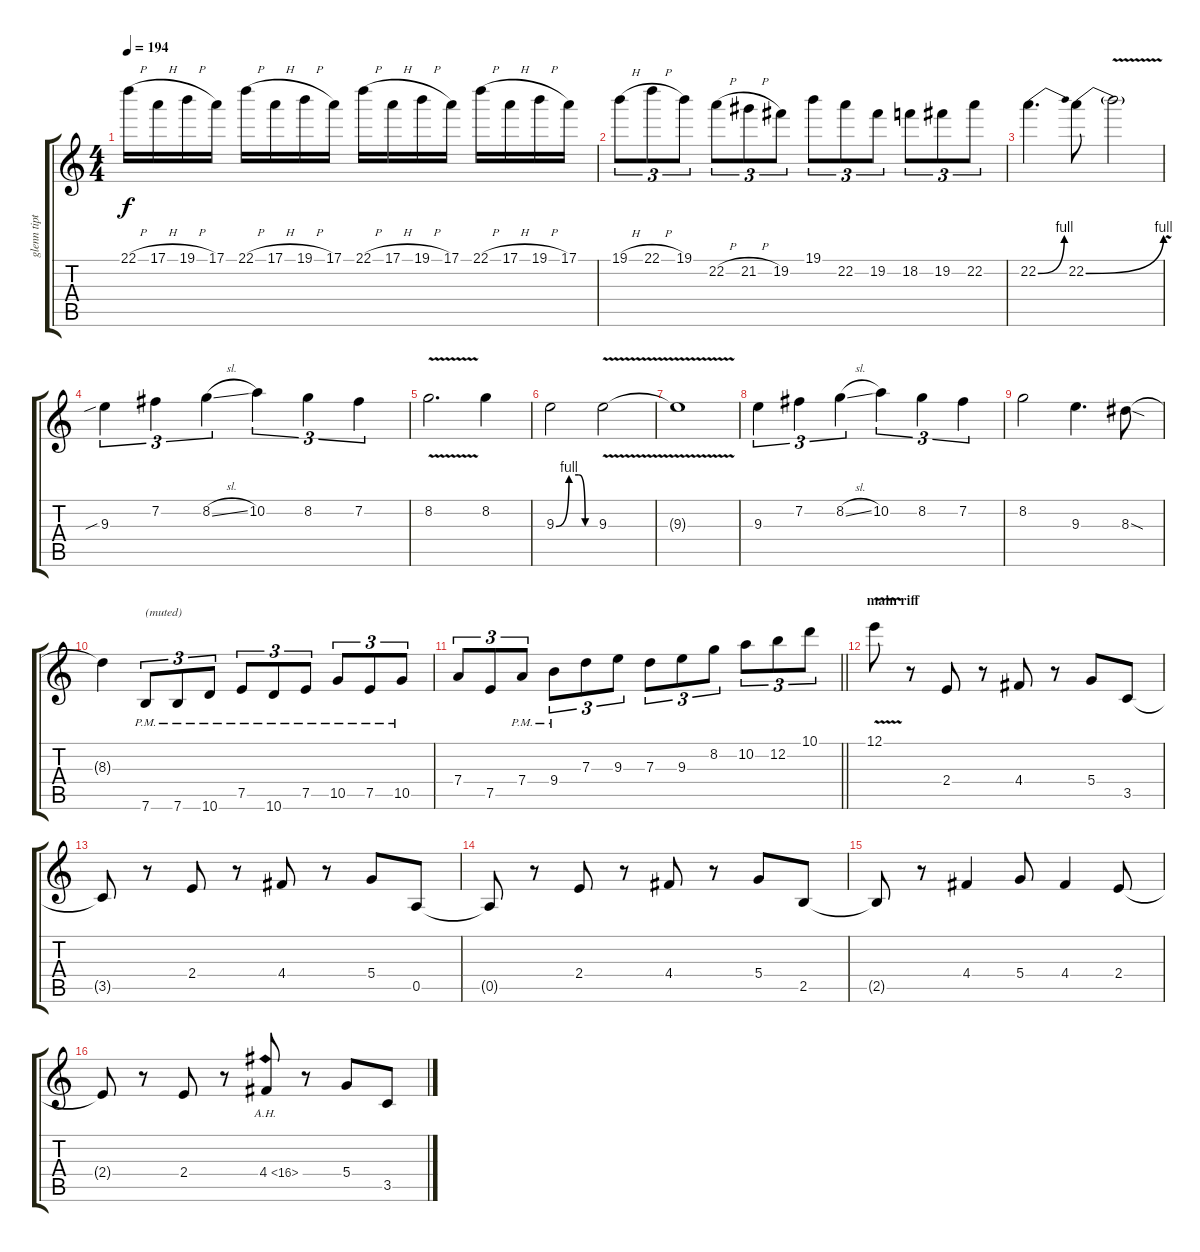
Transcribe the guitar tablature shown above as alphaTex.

\track ("glenn tipton" "glenn tipt") {instrument distortionguitar}
\staff {score tabs}
\tuning (E4 B3 G3 D3 A2 E2) {hide}
\ts (4 4)
\tempo 194
\clef g2
\ks c
22.1{h}.16{dy f} 17.1{h}.16 19.1{h}.16 17.1.16 22.1{h}.16 17.1{h}.16 19.1{h}.16 17.1.16 22.1{h}.16 17.1{h}.16 19.1{h}.16 17.1.16 22.1{h}.16 17.1{h}.16 19.1{h}.16 17.1.16 |
19.1{h}.8{tu (3 2)} 22.1{h}.8{tu (3 2)} 19.1.8{tu (3 2)} 22.2{h}.8{tu (3 2)} 21.2{h}.8{tu (3 2)} 19.2.8{tu (3 2)} 19.1.8{tu (3 2)} 22.2.8{tu (3 2)} 19.2.8{tu (3 2)} 18.2.8{tu (3 2)} 19.2.8{tu (3 2)} 22.2.8{tu (3 2)} |
22.2{be (bend 0 0 60 4)}.4{d} 22.2{be (bend 0 0 60 4)}.8 22.2{v t}.2 |
9.3{sib}.4{tu (3 2)} 7.2.4{tu (3 2)} 8.2{sl}.4{tu (3 2)} 10.2.4{tu (3 2)} 8.2.4{tu (3 2)} 7.2.4{tu (3 2)} |
8.2{v}.2{d} 8.2.4 |
9.3{be (custom 0 0 20 4 35 4 45 0 60 0)}.2 9.3{v}.2 |
9.3{t}.1 |
9.3.4{tu (3 2)} 7.2.4{tu (3 2)} 8.2{sl}.4{tu (3 2)} 10.2.4{tu (3 2)} 8.2.4{tu (3 2)} 7.2.4{tu (3 2)} |
8.2.2 9.3.4{d} 8.3{sod}.8 |
8.3{t}.4 7.6{pm}.8{tu (3 2) txt "(muted)"} 7.6{pm}.8{tu (3 2)} 10.6{pm}.8{tu (3 2)} 7.5{pm}.8{tu (3 2)} 10.6{pm}.8{tu (3 2)} 7.5{pm}.8{tu (3 2)} 10.5{pm}.8{tu (3 2)} 7.5{pm}.8{tu (3 2)} 10.5{pm}.8{tu (3 2)} |
\barLineRight lightlight
7.4.8{tu (3 2)} 7.5.8{tu (3 2)} 7.4{pm}.8{tu (3 2)} 9.4{pm}.8{tu (3 2)} 7.3.8{tu (3 2)} 9.3.8{tu (3 2)} 7.3.8{tu (3 2)} 9.3.8{tu (3 2)} 8.2.8{tu (3 2)} 10.2.8{tu (3 2)} 12.2.8{tu (3 2)} 10.1.8{tu (3 2)} |
\section ("" "main riff")
12.1{v}.8 r.8 2.4.8 r.8 4.4.8 r.8 5.4.8 3.5.8 |
3.5{t}.8 r.8 2.4.8 r.8 4.4.8 r.8 5.4.8 0.5.8 |
0.5{t}.8 r.8 2.4.8 r.8 4.4.8 r.8 5.4.8 2.5.8 |
2.5{t}.8 r.8 4.4.4 5.4.8 4.4.4 2.4.8 |
2.4{t}.8 r.8 2.4.8 r.8 4.4{ah 12}.8 r.8 5.4.8 3.5.8
